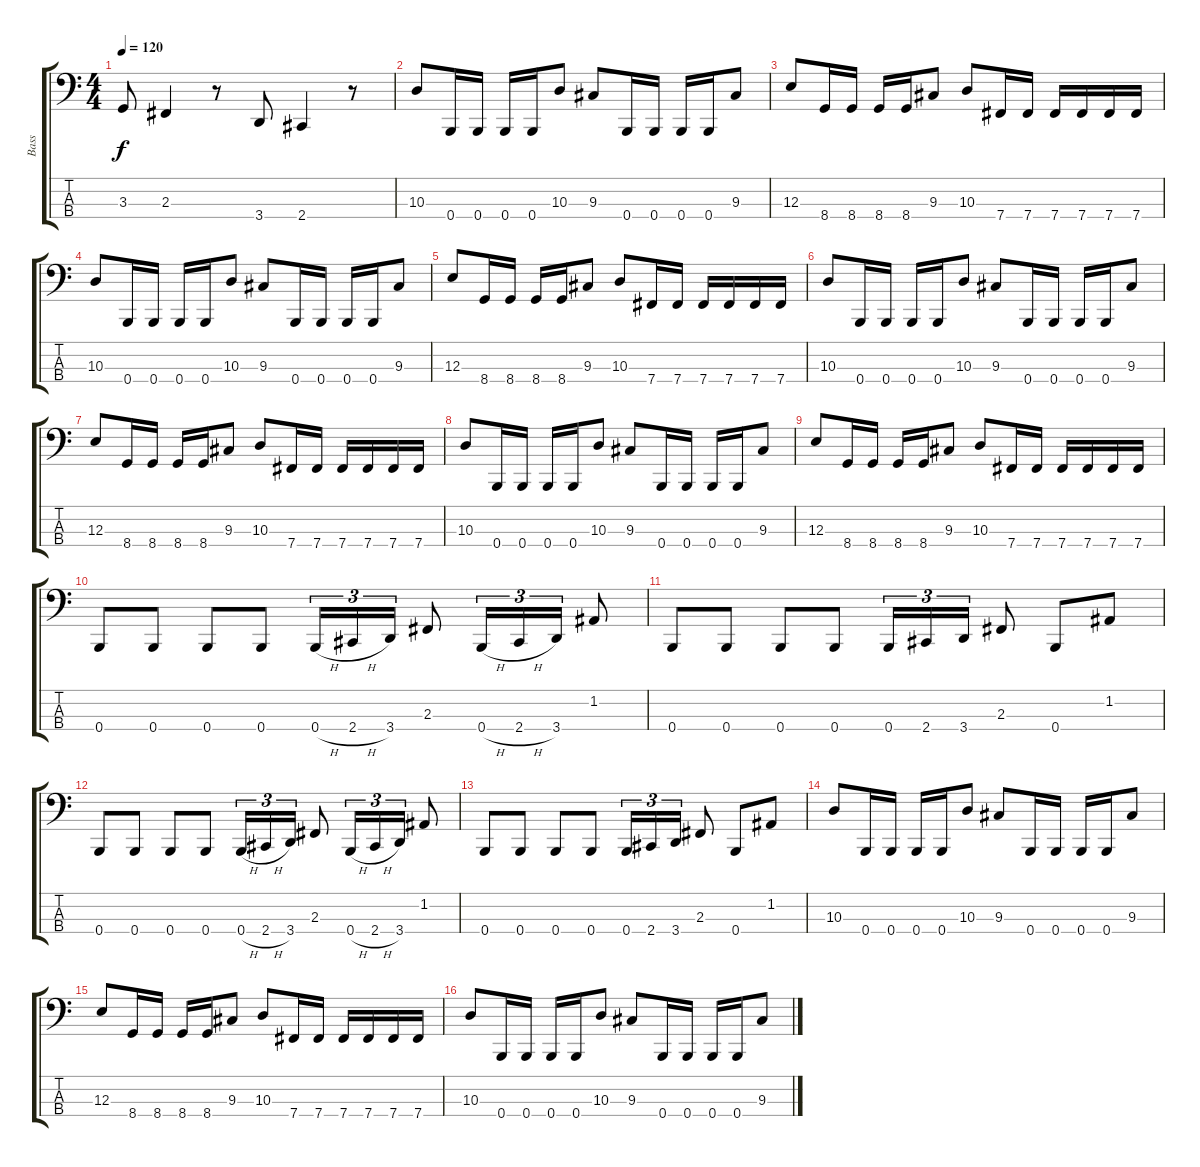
\track ("Bass" "Bass") {instrument electricbasspick}
\staff {score tabs}
\tuning (D2 A1 E1 B0) {hide}
\ts (4 4)
\tempo 120
\clef f4
\ks c
3.3.8{dy f instrument electricbasspick} 2.3.4 r.8 3.4.8 2.4.4 r.8 |
10.3.8 0.4.16 0.4.16 0.4.16 0.4.16 10.3.8 9.3.8 0.4.16 0.4.16 0.4.16 0.4.16 9.3.8 |
12.3.8 8.4.16 8.4.16 8.4.16 8.4.16 9.3.8 10.3.8 7.4.16 7.4.16 7.4.16 7.4.16 7.4.16 7.4.16 |
10.3.8 0.4.16 0.4.16 0.4.16 0.4.16 10.3.8 9.3.8 0.4.16 0.4.16 0.4.16 0.4.16 9.3.8 |
12.3.8 8.4.16 8.4.16 8.4.16 8.4.16 9.3.8 10.3.8 7.4.16 7.4.16 7.4.16 7.4.16 7.4.16 7.4.16 |
10.3.8 0.4.16 0.4.16 0.4.16 0.4.16 10.3.8 9.3.8 0.4.16 0.4.16 0.4.16 0.4.16 9.3.8 |
12.3.8 8.4.16 8.4.16 8.4.16 8.4.16 9.3.8 10.3.8 7.4.16 7.4.16 7.4.16 7.4.16 7.4.16 7.4.16 |
10.3.8 0.4.16 0.4.16 0.4.16 0.4.16 10.3.8 9.3.8 0.4.16 0.4.16 0.4.16 0.4.16 9.3.8 |
12.3.8 8.4.16 8.4.16 8.4.16 8.4.16 9.3.8 10.3.8 7.4.16 7.4.16 7.4.16 7.4.16 7.4.16 7.4.16 |
0.4.8 0.4.8 0.4.8 0.4.8 0.4{h}.16{tu (3 2)} 2.4{h}.16{tu (3 2)} 3.4.16{tu (3 2)} 2.3.8 0.4{h}.16{tu (3 2)} 2.4{h}.16{tu (3 2)} 3.4.16{tu (3 2)} 1.2.8 |
0.4.8 0.4.8 0.4.8 0.4.8 0.4.16{tu (3 2)} 2.4.16{tu (3 2)} 3.4.16{tu (3 2)} 2.3.8 0.4.8 1.2.8 |
0.4.8 0.4.8 0.4.8 0.4.8 0.4{h}.16{tu (3 2)} 2.4{h}.16{tu (3 2)} 3.4.16{tu (3 2)} 2.3.8 0.4{h}.16{tu (3 2)} 2.4{h}.16{tu (3 2)} 3.4.16{tu (3 2)} 1.2.8 |
0.4.8 0.4.8 0.4.8 0.4.8 0.4.16{tu (3 2)} 2.4.16{tu (3 2)} 3.4.16{tu (3 2)} 2.3.8 0.4.8 1.2.8 |
10.3.8 0.4.16 0.4.16 0.4.16 0.4.16 10.3.8 9.3.8 0.4.16 0.4.16 0.4.16 0.4.16 9.3.8 |
12.3.8 8.4.16 8.4.16 8.4.16 8.4.16 9.3.8 10.3.8 7.4.16 7.4.16 7.4.16 7.4.16 7.4.16 7.4.16 |
10.3.8 0.4.16 0.4.16 0.4.16 0.4.16 10.3.8 9.3.8 0.4.16 0.4.16 0.4.16 0.4.16 9.3.8
